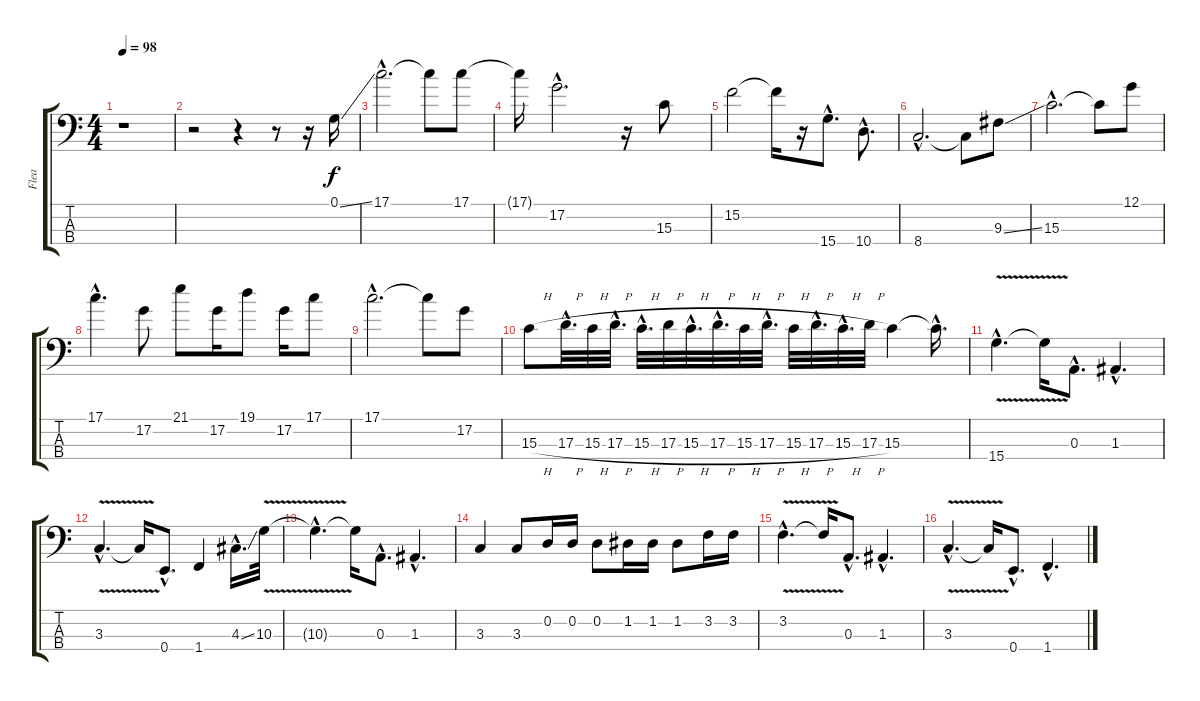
\track ("Flea" "Flea") {instrument electricbassfinger}
\staff {score tabs}
\tuning (G2 D2 A1 E1) {hide}
\ts (4 4)
\tempo 98
\clef f4
\ks c
r.1{dy f instrument electricbassfinger} |
r.2 r.4 r.8 r.16 0.1{ss}.16 |
17.1{hac}.2{d} 17.1{t}.8 17.1.8 |
17.1{t}.16 17.2{hac}.2{d} r.16 15.3.8 |
15.2.2 15.2{t}.16 r.16 15.4{hac}.8{d} 10.4{hac}.8{d} |
8.4{hac}.2{d} 8.4{t}.8 9.3{ss}.8 |
15.3{hac}.2{d} 15.3{t}.8 12.1.8 |
17.1{hac}.4{d} 17.2.8 21.1.8 17.2.16 19.1.8 17.2.16 17.1.8 |
17.1{hac}.2{d} 17.1{t}.8 17.2.8 |
15.3{h}.8 17.3{h hac}.32{d} 15.3{h}.32 17.3{h hac}.32{d} 15.3{h hac}.32{d} 17.3{h}.32 15.3{h hac}.32{d} 17.3{h hac}.32{d} 15.3{h}.32 17.3{h hac}.32{d} 15.3{h}.32 17.3{h hac}.32{d} 15.3{h hac}.32{d} 17.3{h}.32 15.3.4 15.3{hac t}.16{d} |
15.4{v hac}.4{d} 15.4{t}.16 0.3{hac}.8{d} 1.3{hac}.4{d} |
3.3{v hac}.4{d} 3.3{t}.16 0.4{hac}.8{d} 1.4.4 4.3{ss hac}.16{d} 10.3{v}.32 |
10.3{hac t}.4{d} 10.3{t}.16 0.3{hac}.8{d} 1.3{hac}.4{d} |
3.3.4 3.3.8 0.2.16 0.2.16 0.2.8 1.2.16 1.2.16 1.2.8 3.2.16 3.2.16 |
3.2{v hac}.4{d} 3.2{t}.16 0.3{hac}.8{d} 1.3{hac}.4{d} |
3.3{v hac}.4{d} 3.3{t}.16 0.4{hac}.8{d} 1.4{hac}.4{d}
